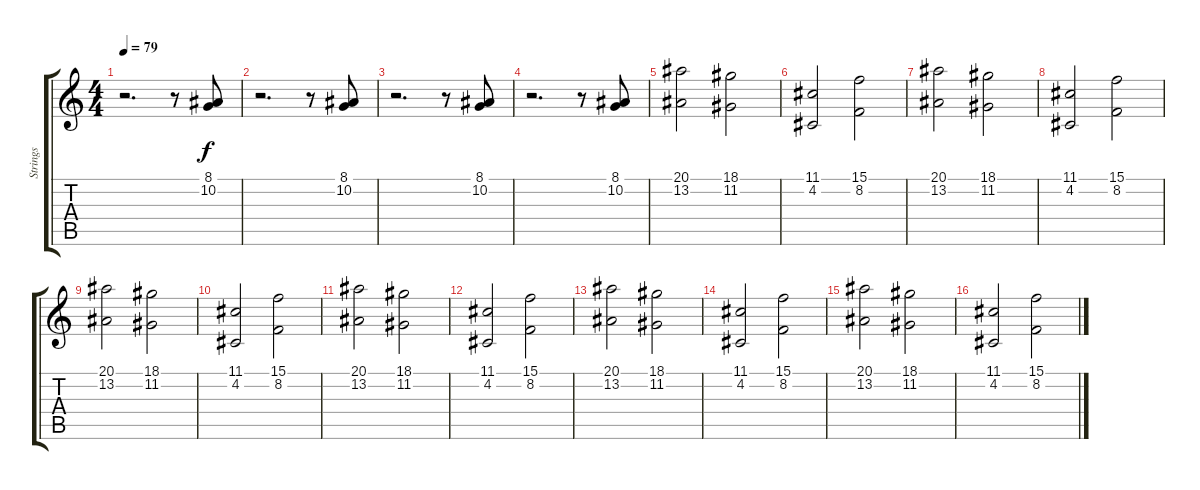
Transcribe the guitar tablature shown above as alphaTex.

\track ("Strings" "Strings") {instrument stringensemble1}
\staff {score tabs}
\tuning (D4 A3 F3 C3 G2 D2) {hide}
\ts (4 4)
\tempo 79
\clef g2
\ks c
r.2{d dy f} r.8 (8.1 10.2).8 |
r.2{d} r.8 (8.1 10.2).8 |
r.2{d} r.8 (8.1 10.2).8 |
r.2{d} r.8 (8.1 10.2).8 |
(20.1 13.2).2 (18.1 11.2).2 |
(11.1 4.2).2 (15.1 8.2).2 |
(20.1 13.2).2 (18.1 11.2).2 |
(11.1 4.2).2 (15.1 8.2).2 |
(20.1 13.2).2 (18.1 11.2).2 |
(11.1 4.2).2 (15.1 8.2).2 |
(20.1 13.2).2 (18.1 11.2).2 |
(11.1 4.2).2 (15.1 8.2).2 |
(20.1 13.2).2 (18.1 11.2).2 |
(11.1 4.2).2 (15.1 8.2).2 |
(20.1 13.2).2 (18.1 11.2).2 |
(11.1 4.2).2 (15.1 8.2).2
